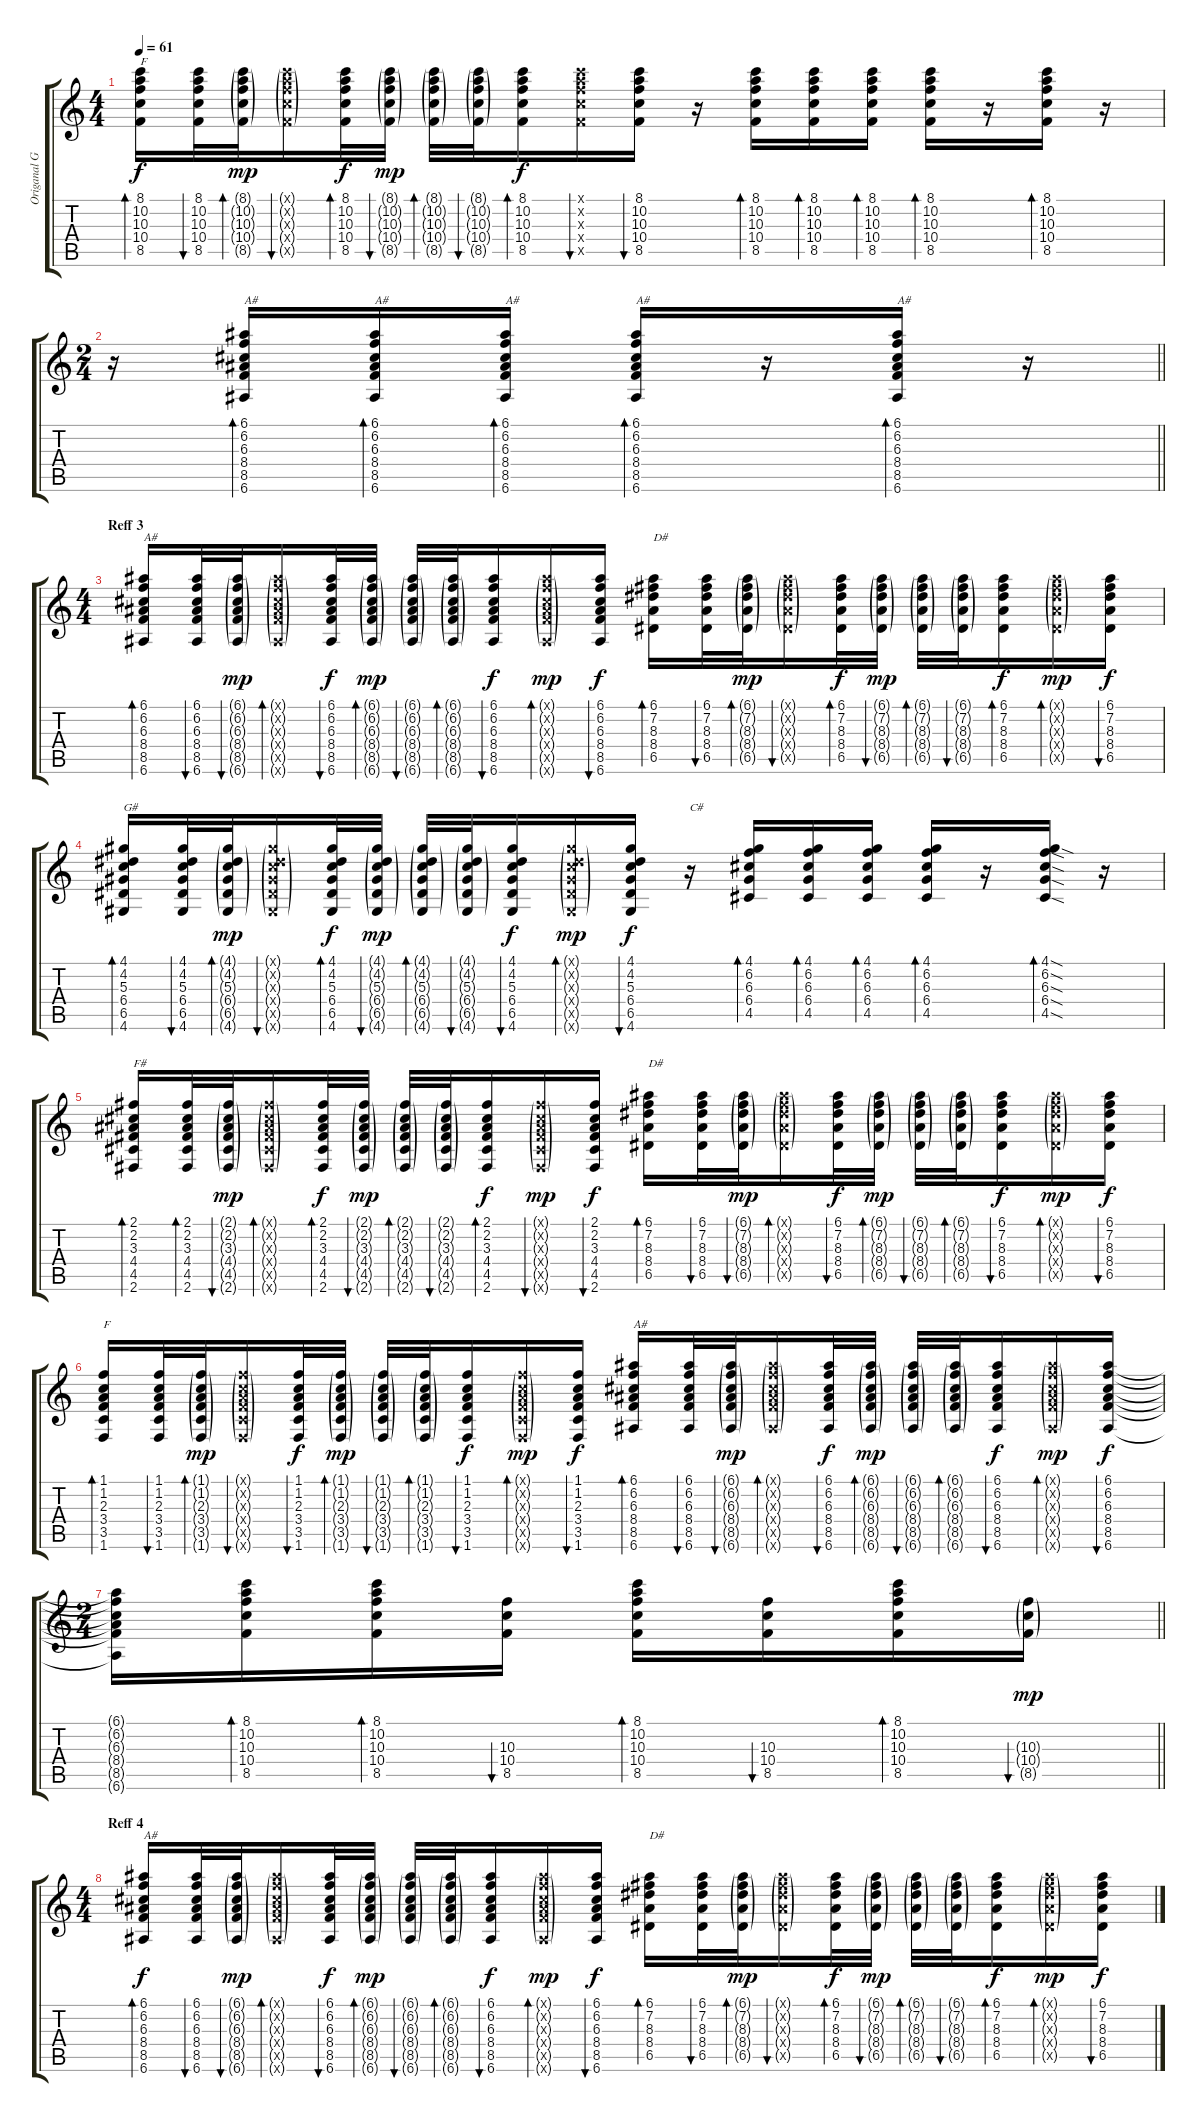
\track ("Origanal Guitar Tegar" "Origanal G") {instrument acousticguitarsteel}
\staff {score tabs}
\tuning (E4 B3 G3 D3 A2 E2) {hide}
\ts (4 4)
\tempo 61
\clef g2
\ks c
(8.1 10.2 10.3 10.4 8.5).16{bd 30 txt "F" dy f} (8.1 10.2 10.3 10.4 8.5).32{bu 30} (8.1{g} 10.2{g} 10.3{g} 10.4{g} 8.5{g}).32{bd 30 dy mp} (8.1{g x} 10.2{g x} 10.3{g x} 10.4{g x} 8.5{g x}).16{bu 30} (8.1 10.2 10.3 10.4 8.5).32{bd 30 dy f} (8.1{g} 10.2{g} 10.3{g} 10.4{g} 8.5{g}).32{bu 30 dy mp} (8.1{g} 10.2{g} 10.3{g} 10.4{g} 8.5{g}).32{bd 30} (8.1{g} 10.2{g} 10.3{g} 10.4{g} 8.5{g}).32{bu 30} (8.1 10.2 10.3 10.4 8.5).16{bd 30 dy f} (8.1{x} 10.2{x} 10.3{x} 10.4{x} 8.5{x}).16{bu 30} (8.1 10.2 10.3 10.4 8.5).16{bu 30} r.16 (8.1 10.2 10.3 10.4 8.5).16{bd 30} (8.1 10.2 10.3 10.4 8.5).16{bd 30} (8.1 10.2 10.3 10.4 8.5).16{bd 30} (8.1 10.2 10.3 10.4 8.5).16{bd 30} r.16 (8.1 10.2 10.3 10.4 8.5).16{bd 30} r.16 |
\ts (2 4)
\barLineRight lightlight
r.16 (6.1 6.2 6.3 8.4 8.5 6.6).16{bd 30 txt "A#"} (6.1 6.2 6.3 8.4 8.5 6.6).16{bd 30 txt "A#"} (6.1 6.2 6.3 8.4 8.5 6.6).16{bd 30 txt "A#"} (6.1 6.2 6.3 8.4 8.5 6.6).16{bd 30 txt "A#"} r.16 (6.1 6.2 6.3 8.4 8.5 6.6).16{bd 30 txt "A#"} r.16 |
\ts (4 4)
\section ("" "Reff 3")
(6.1 6.2 6.3 8.4 8.5 6.6).16{bd 30 txt "A#"} (6.1 6.2 6.3 8.4 8.5 6.6).32{bu 30} (6.1{g} 6.2{g} 6.3{g} 8.4{g} 8.5{g} 6.6{g}).32{bu 30 dy mp} (6.1{g x} 6.2{g x} 6.3{g x} 8.4{g x} 8.5{g x} 6.6{g x}).16{bd 30} (6.1 6.2 6.3 8.4 8.5 6.6).32{bu 30 dy f} (6.1{g} 6.2{g} 6.3{g} 8.4{g} 8.5{g} 6.6{g}).32{bd 30 dy mp} (6.1{g} 6.2{g} 6.3{g} 8.4{g} 8.5{g} 6.6{g}).32{bu 30} (6.1{g} 6.2{g} 6.3{g} 8.4{g} 8.5{g} 6.6{g}).32{bd 30} (6.1 6.2 6.3 8.4 8.5 6.6).16{bu 30 dy f} (6.1{g x} 6.2{g x} 6.3{g x} 8.4{g x} 8.5{g x} 6.6{g x}).16{bd 30 dy mp} (6.1 6.2 6.3 8.4 8.5 6.6).16{bu 30 dy f} (6.1 7.2 8.3 8.4 6.5).16{bd 30 txt "D#"} (6.1 7.2 8.3 8.4 6.5).32{bu 30} (6.1{g} 7.2{g} 8.3{g} 8.4{g} 6.5{g}).32{bd 30 dy mp} (6.1{g x} 7.2{g x} 8.3{g x} 8.4{g x} 6.5{g x}).16{bu 30} (6.1 7.2 8.3 8.4 6.5).32{bd 30 dy f} (6.1{g} 7.2{g} 8.3{g} 8.4{g} 6.5{g}).32{bu 30 dy mp} (6.1{g} 7.2{g} 8.3{g} 8.4{g} 6.5{g}).32{bd 30} (6.1{g} 7.2{g} 8.3{g} 8.4{g} 6.5{g}).32{bu 30} (6.1 7.2 8.3 8.4 6.5).16{bd 30 dy f} (6.1{g x} 7.2{g x} 8.3{g x} 8.4{g x} 6.5{g x}).16{bd 30 dy mp} (6.1 7.2 8.3 8.4 6.5).16{bu 30 dy f} |
(4.1 4.2 5.3 6.4 6.5 4.6).16{bd 30 txt "G#"} (4.1 4.2 5.3 6.4 6.5 4.6).32{bu 30} (4.1{g} 4.2{g} 5.3{g} 6.4{g} 6.5{g} 4.6{g}).32{bd 30 dy mp} (4.1{g x} 4.2{g x} 5.3{g x} 6.4{g x} 6.5{g x} 4.6{g x}).16{bu 30} (4.1 4.2 5.3 6.4 6.5 4.6).32{bd 30 dy f} (4.1{g} 4.2{g} 5.3{g} 6.4{g} 6.5{g} 4.6{g}).32{bu 30 dy mp} (4.1{g} 4.2{g} 5.3{g} 6.4{g} 6.5{g} 4.6{g}).32{bd 30} (4.1{g} 4.2{g} 5.3{g} 6.4{g} 6.5{g} 4.6{g}).32{bu 30} (4.1 4.2 5.3 6.4 6.5 4.6).16{bu 30 dy f} (4.1{g x} 4.2{g x} 5.3{g x} 6.4{g x} 6.5{g x} 4.6{g x}).16{bd 30 dy mp} (4.1 4.2 5.3 6.4 6.5 4.6).16{bu 30 dy f} r.16{txt "C#"} (4.1 6.2 6.3 6.4 4.5).16{bd 30} (4.1 6.2 6.3 6.4 4.5).16{bd 30} (4.1 6.2 6.3 6.4 4.5).16{bd 30} (4.1 6.2 6.3 6.4 4.5).16{bd 30} r.16 (4.1{sod} 6.2{sod} 6.3{sod} 6.4{sod} 4.5{sod}).16{bd 30} r.16 |
(2.1 2.2 3.3 4.4 4.5 2.6).16{bd 30 txt "F#"} (2.1 2.2 3.3 4.4 4.5 2.6).32{bd 30} (2.1{g} 2.2{g} 3.3{g} 4.4{g} 4.5{g} 2.6{g}).32{bu 30 dy mp} (2.1{g x} 2.2{g x} 3.3{g x} 4.4{g x} 4.5{g x} 2.6{g x}).16{bd 30} (2.1 2.2 3.3 4.4 4.5 2.6).32{bd 30 dy f} (2.1{g} 2.2{g} 3.3{g} 4.4{g} 4.5{g} 2.6{g}).32{bu 30 dy mp} (2.1{g} 2.2{g} 3.3{g} 4.4{g} 4.5{g} 2.6{g}).32{bd 30} (2.1{g} 2.2{g} 3.3{g} 4.4{g} 4.5{g} 2.6{g}).32{bu 30} (2.1 2.2 3.3 4.4 4.5 2.6).16{bd 30 dy f} (2.1{g x} 2.2{g x} 3.3{g x} 4.4{g x} 4.5{g x} 2.6{g x}).16{bu 30 dy mp} (2.1 2.2 3.3 4.4 4.5 2.6).16{bu 30 dy f} (6.1 7.2 8.3 8.4 6.5).16{bd 30 txt "D#"} (6.1 7.2 8.3 8.4 6.5).32{bu 30} (6.1{g} 7.2{g} 8.3{g} 8.4{g} 6.5{g}).32{bu 30 dy mp} (6.1{g x} 7.2{g x} 8.3{g x} 8.4{g x} 6.5{g x}).16{bd 30} (6.1 7.2 8.3 8.4 6.5).32{bu 30 dy f} (6.1{g} 7.2{g} 8.3{g} 8.4{g} 6.5{g}).32{bd 30 dy mp} (6.1{g} 7.2{g} 8.3{g} 8.4{g} 6.5{g}).32{bu 30} (6.1{g} 7.2{g} 8.3{g} 8.4{g} 6.5{g}).32{bd 30} (6.1 7.2 8.3 8.4 6.5).16{bu 30 dy f} (6.1{g x} 7.2{g x} 8.3{g x} 8.4{g x} 6.5{g x}).16{bd 30 dy mp} (6.1 7.2 8.3 8.4 6.5).16{bu 30 dy f} |
(1.1 1.2 2.3 3.4 3.5 1.6).16{bd 30 txt "F"} (1.1 1.2 2.3 3.4 3.5 1.6).32{bu 30} (1.1{g} 1.2{g} 2.3{g} 3.4{g} 3.5{g} 1.6{g}).32{bd 30 dy mp} (1.1{g x} 1.2{g x} 2.3{g x} 3.4{g x} 3.5{g x} 1.6{g x}).16{bu 30} (1.1 1.2 2.3 3.4 3.5 1.6).32{bu 30 dy f} (1.1{g} 1.2{g} 2.3{g} 3.4{g} 3.5{g} 1.6{g}).32{bd 30 dy mp} (1.1{g} 1.2{g} 2.3{g} 3.4{g} 3.5{g} 1.6{g}).32{bu 30} (1.1{g} 1.2{g} 2.3{g} 3.4{g} 3.5{g} 1.6{g}).32{bd 30} (1.1 1.2 2.3 3.4 3.5 1.6).16{bu 30 dy f} (1.1{g x} 1.2{g x} 2.3{g x} 3.4{g x} 3.5{g x} 1.6{g x}).16{bd 30 dy mp} (1.1 1.2 2.3 3.4 3.5 1.6).16{bu 30 dy f} (6.1 6.2 6.3 8.4 8.5 6.6).16{bd 30 txt "A#"} (6.1 6.2 6.3 8.4 8.5 6.6).32{bu 30} (6.1{g} 6.2{g} 6.3{g} 8.4{g} 8.5{g} 6.6{g}).32{bu 30 dy mp} (6.1{g x} 6.2{g x} 6.3{g x} 8.4{g x} 8.5{g x} 6.6{g x}).16{bd 30} (6.1 6.2 6.3 8.4 8.5 6.6).32{bu 30 dy f} (6.1{g} 6.2{g} 6.3{g} 8.4{g} 8.5{g} 6.6{g}).32{bd 30 dy mp} (6.1{g} 6.2{g} 6.3{g} 8.4{g} 8.5{g} 6.6{g}).32{bu 30} (6.1{g} 6.2{g} 6.3{g} 8.4{g} 8.5{g} 6.6{g}).32{bd 30} (6.1 6.2 6.3 8.4 8.5 6.6).16{bu 30 dy f} (6.1{g x} 6.2{g x} 6.3{g x} 8.4{g x} 8.5{g x} 6.6{g x}).16{bd 30 dy mp} (6.1 6.2 6.3 8.4 8.5 6.6).16{bu 30 dy f} |
\ts (2 4)
\barLineRight lightlight
(6.1{t} 6.2{t} 6.3{t} 8.4{t} 8.5{t} 6.6{t}).16 (8.1 10.2 10.3 10.4 8.5).16{bd 30} (8.1 10.2 10.3 10.4 8.5).16{bd 30} (10.3 10.4 8.5).16{bu 30} (8.1 10.2 10.3 10.4 8.5).16{bd 30} (10.3 10.4 8.5).16{bu 30} (8.1 10.2 10.3 10.4 8.5).16{bd 30} (10.3{g} 10.4{g} 8.5{g}).16{bu 30 dy mp} |
\ts (4 4)
\section ("" "Reff 4")
(6.1 6.2 6.3 8.4 8.5 6.6).16{bd 30 txt "A#" dy f} (6.1 6.2 6.3 8.4 8.5 6.6).32{bu 30} (6.1{g} 6.2{g} 6.3{g} 8.4{g} 8.5{g} 6.6{g}).32{bu 30 dy mp} (6.1{g x} 6.2{g x} 6.3{g x} 8.4{g x} 8.5{g x} 6.6{g x}).16{bd 30} (6.1 6.2 6.3 8.4 8.5 6.6).32{bu 30 dy f} (6.1{g} 6.2{g} 6.3{g} 8.4{g} 8.5{g} 6.6{g}).32{bd 30 dy mp} (6.1{g} 6.2{g} 6.3{g} 8.4{g} 8.5{g} 6.6{g}).32{bu 30} (6.1{g} 6.2{g} 6.3{g} 8.4{g} 8.5{g} 6.6{g}).32{bd 30} (6.1 6.2 6.3 8.4 8.5 6.6).16{bu 30 dy f} (6.1{g x} 6.2{g x} 6.3{g x} 8.4{g x} 8.5{g x} 6.6{g x}).16{bd 30 dy mp} (6.1 6.2 6.3 8.4 8.5 6.6).16{bu 30 dy f} (6.1 7.2 8.3 8.4 6.5).16{bd 30 txt "D#"} (6.1 7.2 8.3 8.4 6.5).32{bu 30} (6.1{g} 7.2{g} 8.3{g} 8.4{g} 6.5{g}).32{bd 30 dy mp} (6.1{g x} 7.2{g x} 8.3{g x} 8.4{g x} 6.5{g x}).16{bu 30} (6.1 7.2 8.3 8.4 6.5).32{bd 30 dy f} (6.1{g} 7.2{g} 8.3{g} 8.4{g} 6.5{g}).32{bu 30 dy mp} (6.1{g} 7.2{g} 8.3{g} 8.4{g} 6.5{g}).32{bd 30} (6.1{g} 7.2{g} 8.3{g} 8.4{g} 6.5{g}).32{bu 30} (6.1 7.2 8.3 8.4 6.5).16{bd 30 dy f} (6.1{g x} 7.2{g x} 8.3{g x} 8.4{g x} 6.5{g x}).16{bd 30 dy mp} (6.1 7.2 8.3 8.4 6.5).16{bu 30 dy f}
